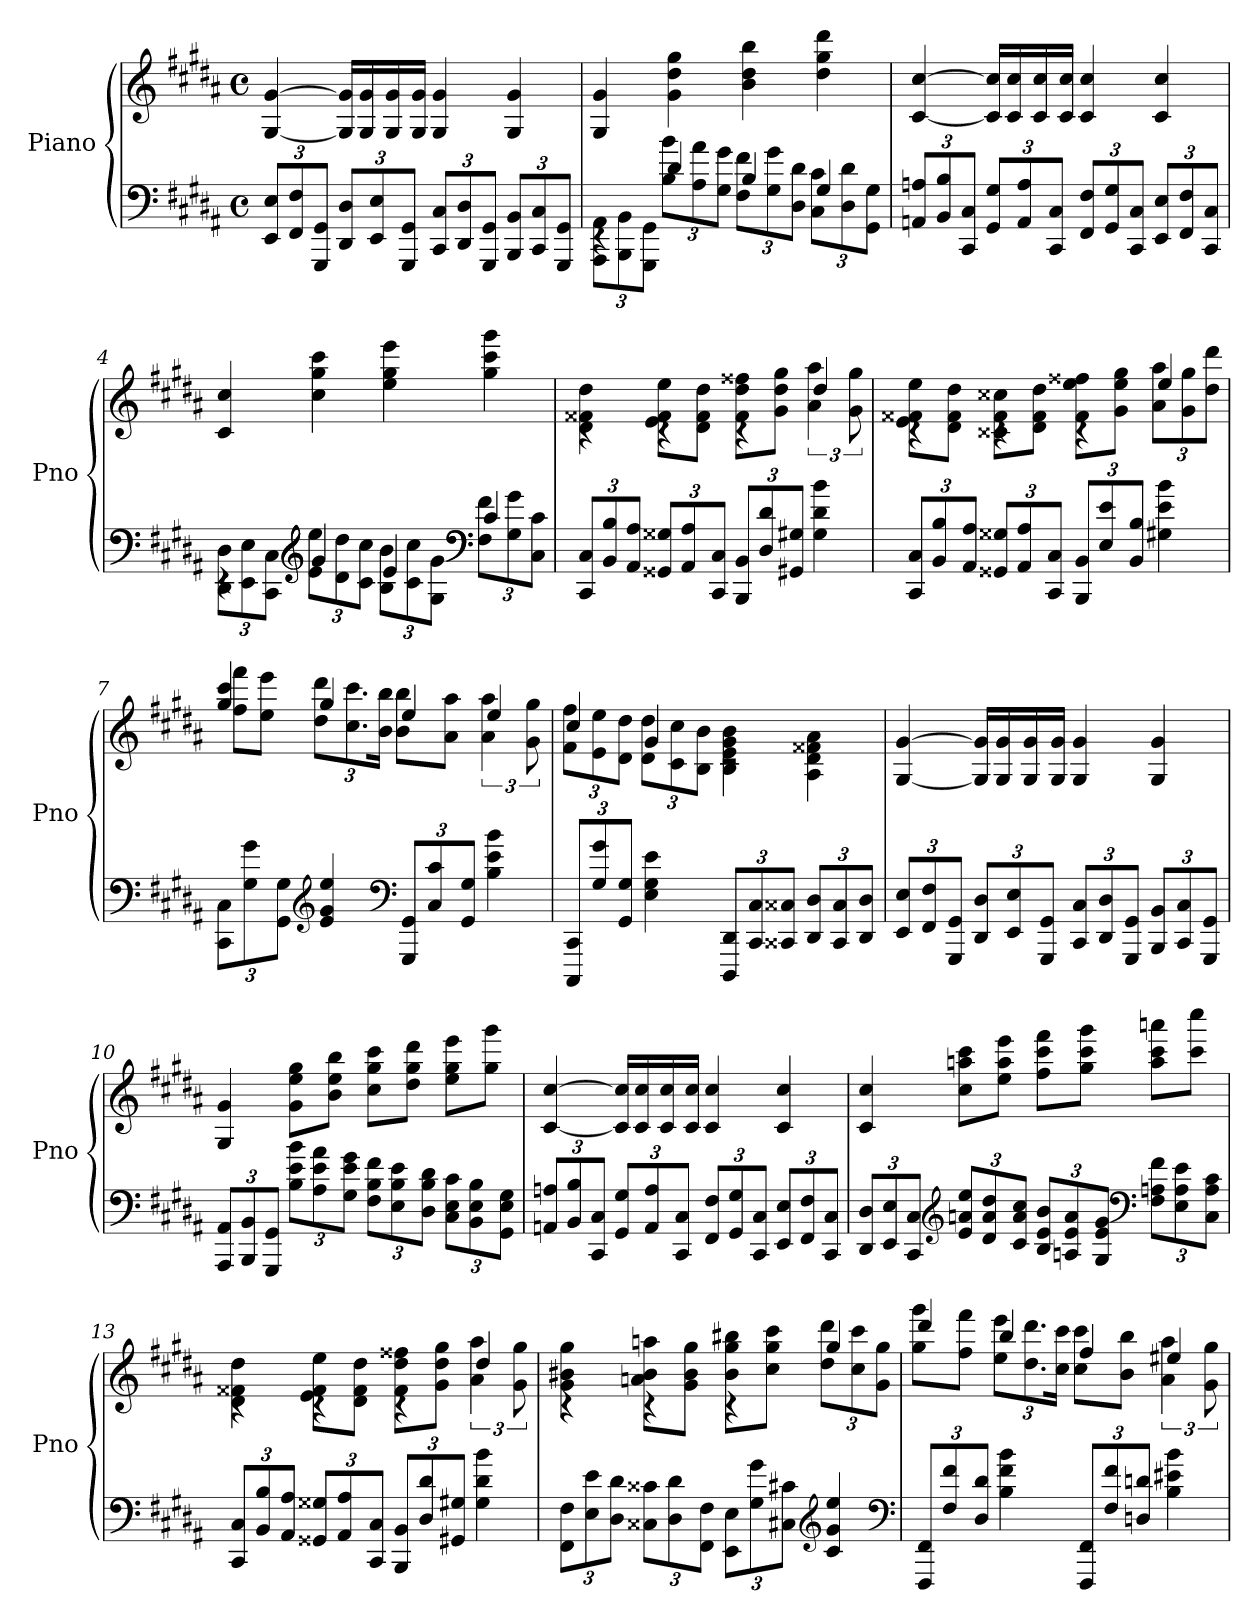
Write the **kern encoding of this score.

**kern	**kern
*part1	*part1
*staff2	*staff1
*I"Piano	*
*I'Pno	*
*clefF4	*clefG2
*k[f#c#g#d#a#]	*k[f#c#g#d#a#]
*g#:	*g#:
*M4/4	*M4/4
*met(c)	*met(c)
=1	=1
12EE 12EL	[4G# [4g#
12FF# 12F#	.
12GGG# 12GG#J	.
12DD# 12D#L	16G#] 16g#]LL
.	16G# 16g#
12EE 12E	.
.	16G# 16g#
12GGG# 12GG#J	.
.	16G# 16g#JJ
12CC# 12C#L	4G# 4g#
12DD# 12D#	.
12GGG# 12GG#J	.
12BBB 12BBL	4G# 4g#
12CC# 12C#	.
12GGG# 12GG#J	.
=2	=2
*^	*
4rEE	12AAA# 12AA#L	4G# 4g#
.	12BBB 12BB	.
.	12GGG# 12GG#J	.
4d#	12B 12bL	4g# 4dd# 4gg#
.	12A# 12a#	.
.	12G# 12g#J	.
4B	12F# 12f#L	4b 4dd# 4bb
.	12G# 12g#	.
.	12D# 12d#J	.
4G#	12C# 12c#L	4dd# 4gg# 4ddd#
.	12D# 12d#	.
.	12GG# 12G#J	.
*v	*v	*
=3	=3
12AAn 12AnL	[4c# [4cc#
12BB 12B	.
12CC# 12C#J	.
12GG# 12G#L	16c#] 16cc#]LL
.	16c# 16cc#
12AA 12A	.
.	16c# 16cc#
12CC# 12C#J	.
.	16c# 16cc#JJ
12FF# 12F#L	4c# 4cc#
12GG# 12G#	.
12CC# 12C#J	.
12EE 12EL	4c# 4cc#
12FF# 12F#	.
12CC# 12C#J	.
=4	=4
*^	*
4rEE	12DD# 12D#L	4c# 4cc#
.	12EE 12E	.
.	12CC# 12C#J	.
*clefG2	*	*
4g#	12e 12eeL	4cc# 4gg# 4ccc#
.	12d# 12dd#	.
.	12c# 12cc#J	.
4e	12B 12bL	4ee 4gg# 4eee
.	12c# 12cc#	.
.	12G# 12g#J	.
*clefF4	*	*
4c#	12F# 12f#L	4gg# 4ccc# 4ggg#
.	12G# 12g#	.
.	12C# 12c#J	.
*v	*v	*
=5	=5
*	*^
12CC# 12C#L	4rc	4d# 4f##X 4dd#
12BB 12B	.	.
12AA# 12A#J	.	.
12GG##X 12G##XL	4rc	8e 8f## 8eeL
12AA# 12A#	.	.
.	.	8d# 8f## 8dd#J
12CC# 12C#J	.	.
12BBB 12BBL	4rc	8f## 8dd# 8ff##XL
12D# 12d#	.	.
.	.	8g# 8dd# 8gg#J
12GG#X 12G#XJ	.	.
4G# 4d# 4b	4dd#	6a# 6aa#
.	.	12g# 12gg#
=6	=6	=6
12CC# 12C#L	4rc	8e 8f##X 8eeL
12BB 12B	.	.
.	.	8d# 8f## 8dd#J
12AA# 12A#J	.	.
12GG##X 12G##XL	4rc	8c##X 8f## 8cc##XL
12AA# 12A#	.	.
.	.	8d# 8f## 8dd#J
12CC# 12C#J	.	.
12BBB 12BBL	4rc	8f## 8ee 8ff##XL
12E 12e	.	.
.	.	8g# 8ee 8gg#J
12BB 12BJ	.	.
4G#X 4e 4b	4ee	12a# 12aa#L
.	.	12g# 12gg#
.	.	12dd# 12ddd#J
=7	=7	=7
12CC# 12C#L	4gg# 4ccc#	8ff# 8fff#L
12G# 12g#	.	.
.	.	8ee 8eeeJ
12GG# 12G#J	.	.
*clefG2	*	*
4e 4g# 4ee	4gg#	12dd# 12ddd#L
.	.	12.cc# 12.ccc#
.	.	24b 24bbJk
*clefF4	*	*
12GGG# 12GG#L	4ee	8b 8bbL
12C# 12c#	.	.
.	.	8a# 8aa#J
12GG# 12G#J	.	.
4B 4e 4b	4ee	6a# 6aa#
.	.	12g# 12gg#
=8	=8	=8
12CCC# 12CC#L	4cc#	12f# 12ff#L
12G# 12g#	.	12e 12ee
12GG# 12G#J	.	12d# 12dd#J
4E 4G# 4e	4g#	12d# 12dd#L
.	.	12c# 12cc#
.	.	12B 12bJ
12DDD# 12DD#L	2rc	4B 4e 4g# 4b
12CC# 12C#	.	.
12CC##X 12C##XJ	.	.
12DD# 12D#L	.	4A# 4d# 4f##X 4a#
12CC## 12C##	.	.
12DD# 12D#J	.	.
*	*v	*v
=9	=9
12EE 12EL	[4G# [4g#
12FF# 12F#	.
12GGG# 12GG#J	.
12DD# 12D#L	16G#] 16g#]LL
.	16G# 16g#
12EE 12E	.
.	16G# 16g#
12GGG# 12GG#J	.
.	16G# 16g#JJ
12CC# 12C#L	4G# 4g#
12DD# 12D#	.
12GGG# 12GG#J	.
12BBB 12BBL	4G# 4g#
12CC# 12C#	.
12GGG# 12GG#J	.
=10	=10
12AAA# 12AA#L	4G# 4g#
12BBB 12BB	.
12GGG# 12GG#J	.
12B 12e 12bL	8g# 8ee 8gg#L
12A# 12e 12a#	.
.	8b 8ee 8bbJ
12G# 12e 12g#J	.
12F# 12B 12f#L	8cc# 8gg# 8ccc#L
12E 12B 12e	.
.	8dd# 8gg# 8ddd#J
12D# 12B 12d#J	.
12C# 12E 12c#L	8ee 8gg# 8eeeL
12BB 12E 12B	.
.	8gg# 8ggg#J
12GG# 12E 12G#J	.
=11	=11
12AAn 12AnL	[4c# [4cc#
12BB 12B	.
12CC# 12C#J	.
12GG# 12G#L	16c#] 16cc#]LL
.	16c# 16cc#
12AA 12A	.
.	16c# 16cc#
12CC# 12C#J	.
.	16c# 16cc#JJ
12FF# 12F#L	4c# 4cc#
12GG# 12G#	.
12CC# 12C#J	.
12EE 12EL	4c# 4cc#
12FF# 12F#	.
12CC# 12C#J	.
=12	=12
12DD# 12D#L	4c# 4cc#
12EE 12E	.
12CC# 12C#J	.
*clefG2	*
12e 12an 12eeL	8cc# 8aan 8ccc#L
12d# 12a 12dd#	.
.	8ee 8aa 8eeeJ
12c# 12a 12cc#J	.
12B 12e 12bL	8ff# 8ccc# 8fff#L
12An 12e 12a	.
.	8gg# 8ccc# 8ggg#J
12G# 12e 12g#J	.
*clefF4	*
12F# 12An 12f#L	8aa 8ccc# 8aaanL
12E 12A 12e	.
.	8ccc# 8cccc#J
12C# 12A 12c#J	.
=13	=13
*	*^
12CC# 12C#L	4rc	4d# 4f##X 4dd#
12BB 12B	.	.
12AA# 12A#J	.	.
12GG##X 12G##XL	4rc	8e 8f## 8eeL
12AA# 12A#	.	.
.	.	8d# 8f## 8dd#J
12CC# 12C#J	.	.
12BBB 12BBL	4rc	8f## 8dd# 8ff##XL
12D# 12d#	.	.
.	.	8g# 8dd# 8gg#J
12GG#X 12G#XJ	.	.
4G# 4d# 4b	4dd#	6a# 6aa#
.	.	12g# 12gg#
=14	=14	=14
12FF# 12F#L	4rc	4g# 4b#X 4gg#
12E 12e	.	.
12D# 12d#J	.	.
12C##X 12c##XL	4rc	8an 8b# 8aanL
12D# 12d#	.	.
.	.	8g# 8b# 8gg#J
12FF# 12F#J	.	.
12EE 12EL	4rc	8b# 8gg# 8bb#XL
12G# 12g#	.	.
.	.	8cc# 8gg# 8ccc#J
12C#X 12c#XJ	.	.
*clefG2	*	*
4c# 4g# 4ee	4gg#	12dd# 12ddd#L
.	.	12cc# 12ccc#
.	.	12g# 12gg#J
*clefF4	*	*
=15	=15	=15
12FFF# 12FF#L	4ddd#	8gg# 8ggg#L
12F# 12f#	.	.
.	.	8ff# 8fff#J
12D# 12d#J	.	.
4B 4f# 4b	4bb	12ee 12eeeL
.	.	12.dd# 12.ddd#
.	.	24cc# 24ccc#Jk
12FFF# 12FF#L	4ff#	8cc# 8ccc#L
12F# 12f#	.	.
.	.	8b 8bbJ
12Dn 12dnJ	.	.
4B 4e#X 4b	4ee#X	6a# 6aa#
.	.	12g# 12gg#
*	*v	*v
=	=
*-	*-
